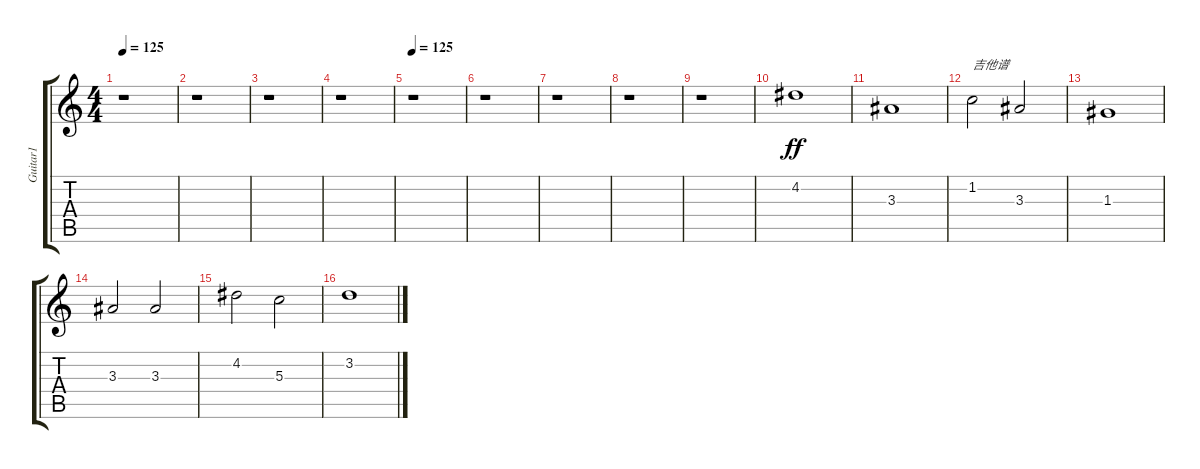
\track ("Guitar1" "Guitar1") {instrument distortionguitar}
\staff {score tabs}
\tuning (E4 B3 G3 D3 A2 E2) {hide}
\ts (4 4)
\tempo 125
\tempo 135
\tempo 125
\clef g2
\ks c
r.1{dy ff instrument distortionguitar} |
r.1 |
r.1 |
r.1 |
\tempo 125
r.1 |
r.1 |
r.1 |
r.1 |
r.1 |
4.2.1 |
3.3.1 |
1.2.2{txt "吉他谱"} 3.3.2 |
1.3.1 |
3.3.2 3.3.2 |
4.2.2 5.3.2 |
3.2.1
